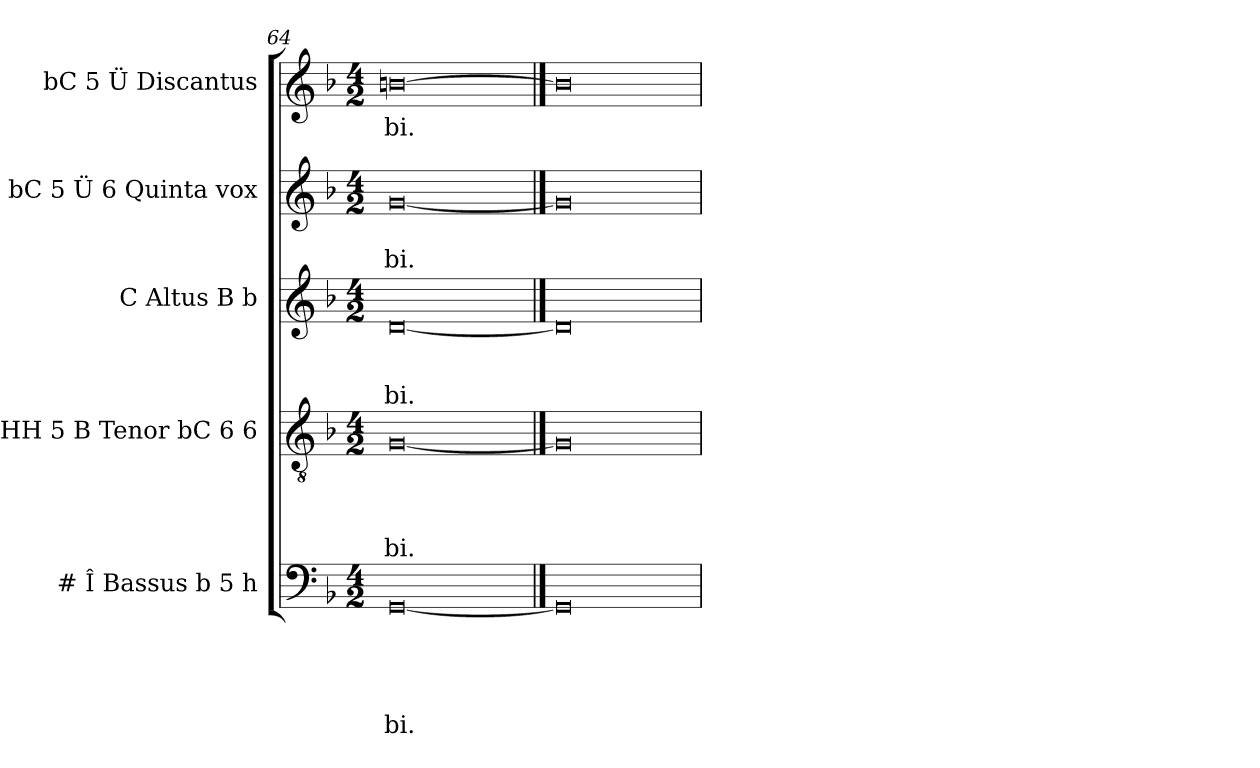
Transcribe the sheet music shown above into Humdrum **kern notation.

**kern	**text	**text	**text	**text	**text	**kern	**text	**text	**text	**text	**kern	**text	**text	**text	**kern	**text	**text	**kern	**text
*part5	*part5	*part5	*part5	*part5	*part5	*part4	*part4	*part4	*part4	*part4	*part3	*part3	*part3	*part3	*part2	*part2	*part2	*part1	*part1
*staff5	*staff5	*staff5	*staff5	*staff5	*staff5	*staff4	*staff4	*staff4	*staff4	*staff4	*staff3	*staff3	*staff3	*staff3	*staff2	*staff2	*staff2	*staff1	*staff1
*I"# Î Bassus b 5 h	*	*	*	*	*	*I"ú.HH 5 B Tenor bC 6 6	*	*	*	*	*I"C Altus B b	*	*	*	*I"bC 5 Ü 6 Quinta vox	*	*	*I"bC 5 Ü Discantus	*
*I'B.	*	*	*	*	*	*I'T.	*	*	*	*	*I'A.	*	*	*	*I'Q.	*	*	*I'C.	*
*clefF4	*	*	*	*	*	*clefGv2	*	*	*	*	*clefG2	*	*	*	*clefG2	*	*	*clefG2	*
*k[b-]	*	*	*	*	*	*k[b-]	*	*	*	*	*k[b-]	*	*	*	*k[b-]	*	*	*k[b-]	*
*F:	*	*	*	*	*	*F:	*	*	*	*	*F:	*	*	*	*F:	*	*	*F:	*
*M4/2	*	*	*	*	*	*M4/2	*	*	*	*	*M4/2	*	*	*	*M4/2	*	*	*M4/2	*
=64	=64	=64	=64	=64	=64	=64	=64	=64	=64	=64	=64	=64	=64	=64	=64	=64	=64	=64	=64
!	!	!	!	!	!LO:LY:b	!	!	!	!	!LO:LY:b	!	!	!	!LO:LY:b	!	!	!LO:LY:b	!	!LO:LY:b
[0GG	.	.	.	.	-bi.	[0G	.	.	.	-bi.	[0d	.	.	-bi.	[0g	.	-bi.	[0bn	-bi.
==65	==65	==65	==65	==65	==65	==65	==65	==65	==65	==65	==65	==65	==65	==65	==65	==65	==65	==65	==65
0GG]	.	.	.	.	.	0G]	.	.	.	.	0d]	.	.	.	0g]	.	.	0b]	.
=	=	=	=	=	=	=	=	=	=	=	=	=	=	=	=	=	=	=	=
*-	*-	*-	*-	*-	*-	*-	*-	*-	*-	*-	*-	*-	*-	*-	*-	*-	*-	*-	*-
